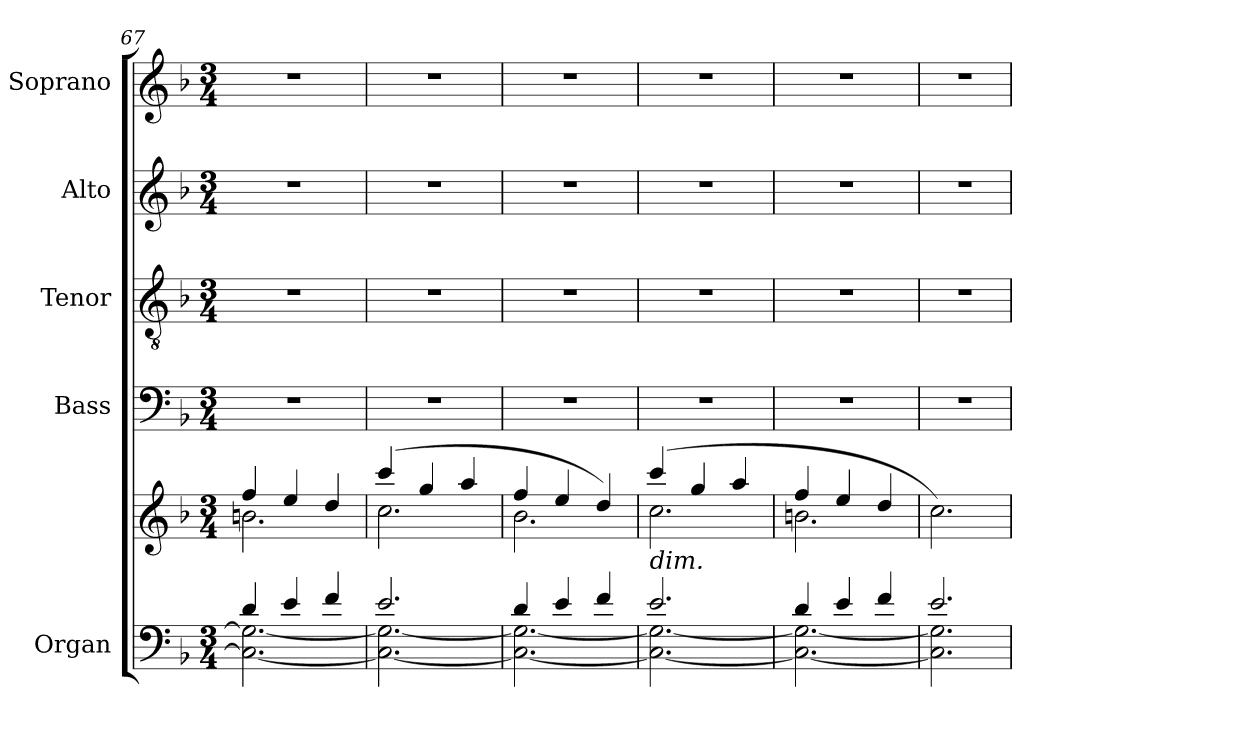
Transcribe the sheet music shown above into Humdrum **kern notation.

**kern	**kern	**kern	**kern	**kern	**kern
*part5	*part5	*part4	*part3	*part2	*part1
*staff6	*staff5	*staff4	*staff3	*staff2	*staff1
*I"Organ	*	*I"Bass	*I"Tenor	*I"Alto	*I"Soprano
*I'Org.	*	*I'B.	*I'T.	*I'A.	*I'S.
*clefF4	*clefG2	*clefF4	*clefGv2	*clefG2	*clefG2
*	*	*	*ITrd7c12	*	*
*k[b-]	*k[b-]	*k[b-]	*k[b-]	*k[b-]	*k[b-]
*F:	*F:	*F:	*F:	*F:	*F:
*M3/4	*M3/4	*M3/4	*M3/4	*M3/4	*M3/4
=67	=67	=67	=67	=67	=67
*^	*^	*	*	*	*
!	!	!	!	!LO:N:vis=1	!LO:N:vis=1	!LO:N:vis=1	!LO:N:vis=1
4di/	2.Ci\_< 2.Gi_<	4ffi/	2.bni\	2.r	2.r	2.r	2.r
4ei/	.	4eei/	.	.	.	.	.
4fi/	.	4ddi/	.	.	.	.	.
=68	=68	=68	=68	=68	=68	=68	=68
!	!	!	!	!LO:N:vis=1	!LO:N:vis=1	!LO:N:vis=1	!LO:N:vis=1
2.ei/	2.Ci\_< 2.Gi_<	(4ccci/	2.cci\	2.r	2.r	2.r	2.r
.	.	4ggi/	.	.	.	.	.
.	.	4aai/	.	.	.	.	.
=69	=69	=69	=69	=69	=69	=69	=69
!	!	!	!	!LO:N:vis=1	!LO:N:vis=1	!LO:N:vis=1	!LO:N:vis=1
4di/	2.Ci\_< 2.Gi_<	4ffi/	2.b-i\	2.r	2.r	2.r	2.r
4ei/	.	4eei/	.	.	.	.	.
4fi/	.	4ddi/)	.	.	.	.	.
=70	=70	=70	=70	=70	=70	=70	=70
!LO:TX:a:i:t=dim.	!	!	!	!	!	!	!
!	!	!	!	!LO:N:vis=1	!LO:N:vis=1	!LO:N:vis=1	!LO:N:vis=1
2.ei/	2.Ci\_< 2.Gi_<	(4ccci/	2.cci\	2.r	2.r	2.r	2.r
.	.	4ggi/	.	.	.	.	.
.	.	4aai/	.	.	.	.	.
=71	=71	=71	=71	=71	=71	=71	=71
!	!	!	!	!LO:N:vis=1	!LO:N:vis=1	!LO:N:vis=1	!LO:N:vis=1
4di/	2.Ci\_< 2.Gi_<	4ffi/	2.bni\	2.r	2.r	2.r	2.r
4ei/	.	4eei/	.	.	.	.	.
4fi/	.	4ddi/	.	.	.	.	.
*	*	*v	*v	*	*	*	*
=72	=72	=72	=72	=72	=72	=72
!	!	!	!LO:N:vis=1	!LO:N:vis=1	!LO:N:vis=1	!LO:N:vis=1
2.ei/	2.Ci\] 2.Gi]	2.cci\)	2.r	2.r	2.r	2.r
*v	*v	*	*	*	*	*
=	=	=	=	=	=
*-	*-	*-	*-	*-	*-
